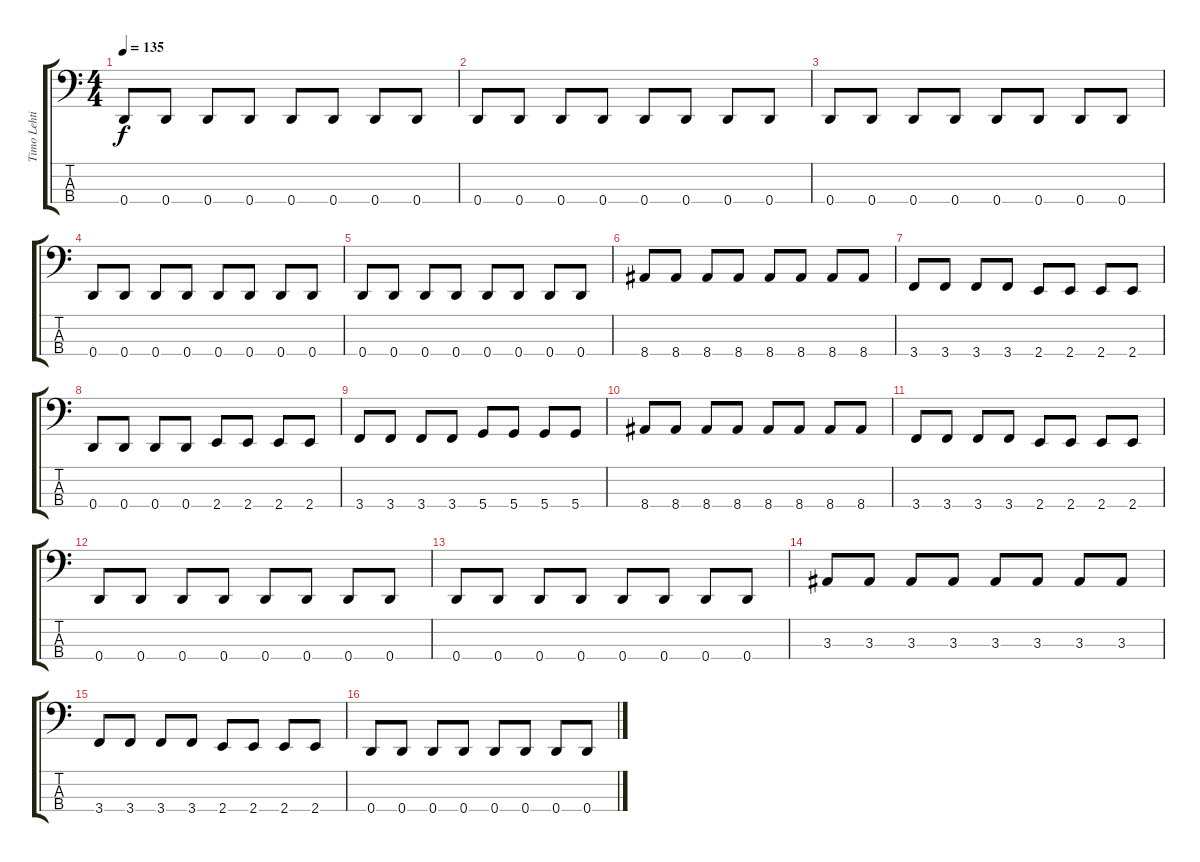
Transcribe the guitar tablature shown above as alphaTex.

\track ("Timo Lehtinen" "Timo Lehti") {instrument slapbass2}
\staff {score tabs}
\tuning (F2 C2 G1 D1) {hide}
\ts (4 4)
\tempo 135
\clef f4
\ks c
0.4.8{dy f} 0.4.8 0.4.8 0.4.8 0.4.8 0.4.8 0.4.8 0.4.8 |
0.4.8 0.4.8 0.4.8 0.4.8 0.4.8 0.4.8 0.4.8 0.4.8 |
0.4.8 0.4.8 0.4.8 0.4.8 0.4.8 0.4.8 0.4.8 0.4.8 |
0.4.8 0.4.8 0.4.8 0.4.8 0.4.8 0.4.8 0.4.8 0.4.8 |
0.4.8 0.4.8 0.4.8 0.4.8 0.4.8 0.4.8 0.4.8 0.4.8 |
8.4.8 8.4.8 8.4.8 8.4.8 8.4.8 8.4.8 8.4.8 8.4.8 |
3.4.8 3.4.8 3.4.8 3.4.8 2.4.8 2.4.8 2.4.8 2.4.8 |
0.4.8 0.4.8 0.4.8 0.4.8 2.4.8 2.4.8 2.4.8 2.4.8 |
3.4.8 3.4.8 3.4.8 3.4.8 5.4.8 5.4.8 5.4.8 5.4.8 |
8.4.8 8.4.8 8.4.8 8.4.8 8.4.8 8.4.8 8.4.8 8.4.8 |
3.4.8 3.4.8 3.4.8 3.4.8 2.4.8 2.4.8 2.4.8 2.4.8 |
0.4.8 0.4.8 0.4.8 0.4.8 0.4.8 0.4.8 0.4.8 0.4.8 |
0.4.8 0.4.8 0.4.8 0.4.8 0.4.8 0.4.8 0.4.8 0.4.8 |
3.3.8 3.3.8 3.3.8 3.3.8 3.3.8 3.3.8 3.3.8 3.3.8 |
3.4.8 3.4.8 3.4.8 3.4.8 2.4.8 2.4.8 2.4.8 2.4.8 |
0.4.8 0.4.8 0.4.8 0.4.8 0.4.8 0.4.8 0.4.8 0.4.8
